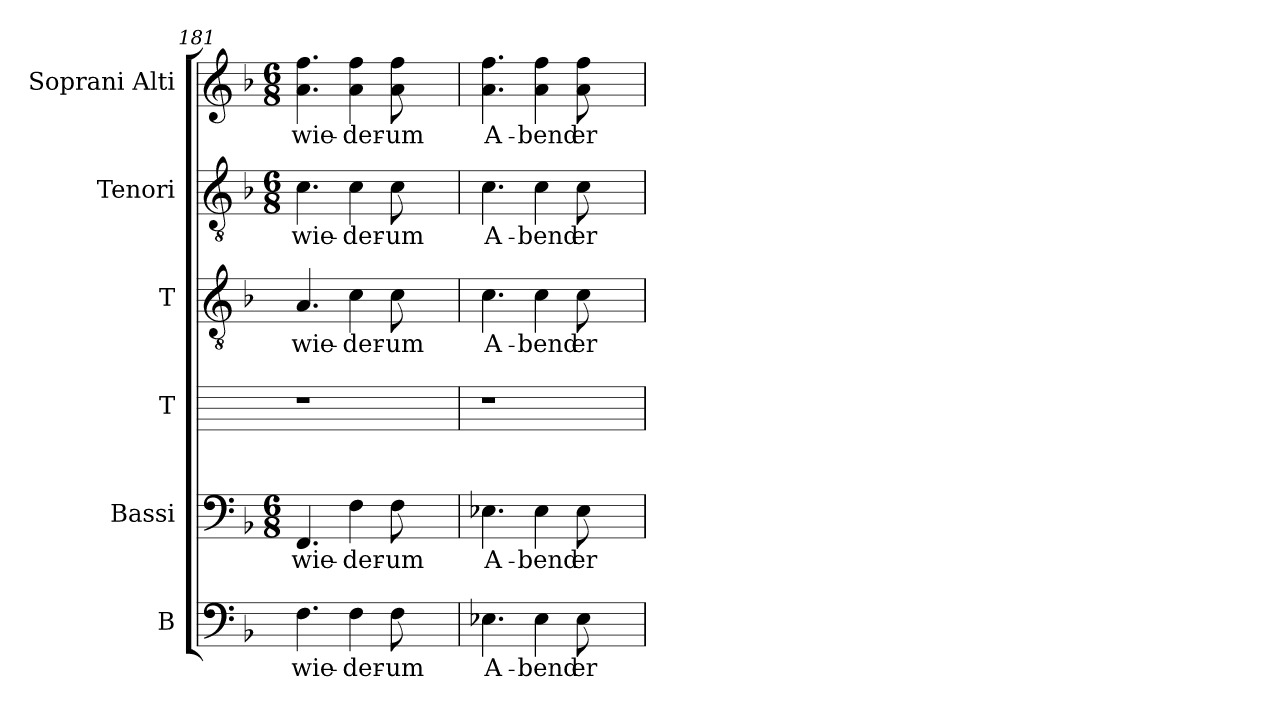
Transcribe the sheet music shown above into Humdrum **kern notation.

**kern	**text	**kern	**text	**kern	**kern	**text	**kern	**text	**kern	**text
*part6	*part6	*part5	*part5	*part4	*part3	*part3	*part2	*part2	*part1	*part1
*staff6	*staff6	*staff5	*staff5	*staff4	*staff3	*staff3	*staff2	*staff2	*staff1	*staff1
*I"B	*	*I"Bassi	*	*I"T	*I"T	*	*I"Tenori	*	*I"Soprani  Alti	*
*I'B	*	*I'B	*	*I'T	*I'T	*	*I'T	*	*I'S  A	*
*clefF4	*	*clefF4	*	*	*clefGv2	*	*clefGv2	*	*clefG2	*
*k[b-]	*	*k[b-]	*	*	*k[b-]	*	*k[b-]	*	*k[b-]	*
*F:	*	*F:	*	*	*F:	*	*F:	*	*F:	*
*	*	*M6/8	*	*	*	*	*M6/8	*	*M6/8	*
=181	=181	=181	=181	=181	=181	=181	=181	=181	=181	=181
!	!LO:LY:b	!	!LO:LY:b	!	!	!LO:LY:b	!	!LO:LY:b	!	!LO:LY:b
4.F\	wie-	4.FF/	wie-	1r	4.A/	wie-	4.c\	wie-	4.ff\ 4.a\	wie-
!	!LO:LY:b:cj	!	!LO:LY:b:cj	!	!	!LO:LY:b:cj	!	!LO:LY:b:cj	!	!LO:LY:b:cj
4F\	-der-	4F\	-der-	.	4c\	-der-	4c\	-der-	4ff\ 4a\	-der-
!	!LO:LY:b:rj	!	!LO:LY:b:rj	!	!	!LO:LY:b:rj	!	!LO:LY:b:rj	!	!LO:LY:b:rj
8F\	-um	8F\	-um	.	8c\	-um	8c\	-um	8ff\ 8a\	-um
4ryy	.	4ryy	.	.	4ryy	.	4ryy	.	4ryy	.
=182	=182	=182	=182	=182	=182	=182	=182	=182	=182	=182
!	!LO:LY:b	!	!LO:LY:b	!	!	!LO:LY:b	!	!LO:LY:b	!	!LO:LY:b
4.E-X\	A-	4.E-X\	A-	1r	4.c\	A-	4.c\	A-	4.ff\ 4.a\	A-
!	!LO:LY:b:cj	!	!LO:LY:b:cj	!	!	!LO:LY:b:cj	!	!LO:LY:b:cj	!	!LO:LY:b:cj
4E-\	-bend	4E-\	-bend	.	4c\	-bend	4c\	-bend	4ff\ 4a\	-bend
!	!LO:LY:b:cj	!	!LO:LY:b:cj	!	!	!LO:LY:b:cj	!	!LO:LY:b:cj	!	!LO:LY:b:cj
8E-\	er-	8E-\	er-	.	8c\	er-	8c\	er-	8ff\ 8a\	er-
4ryy	.	4ryy	.	.	4ryy	.	4ryy	.	4ryy	.
=	=	=	=	=	=	=	=	=	=	=
*-	*-	*-	*-	*-	*-	*-	*-	*-	*-	*-
